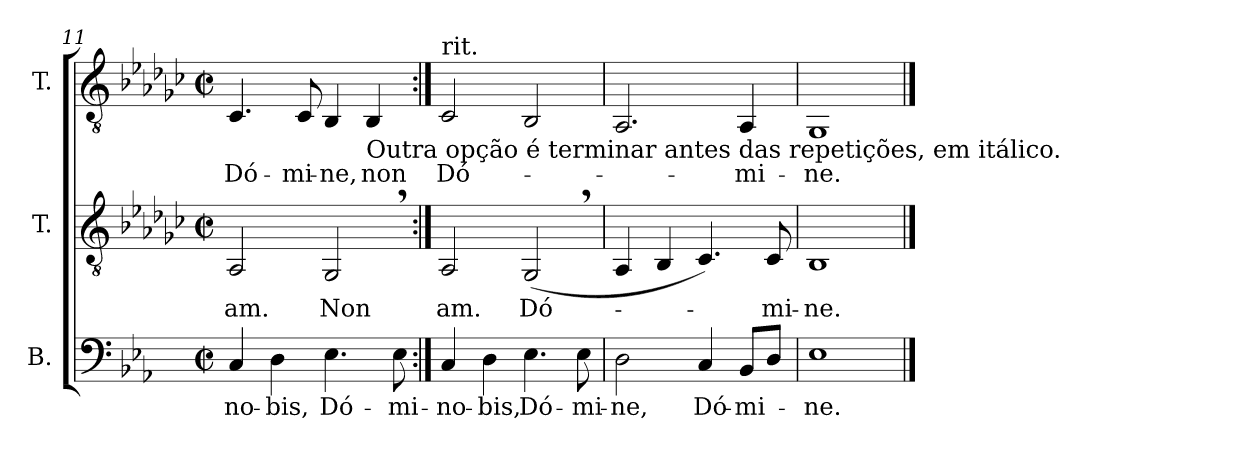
**kern	**text	**kern	**text	**kern	**text
*part3	*part3	*part2	*part2	*part1	*part1
*staff3	*staff3	*staff2	*staff2	*staff1	*staff1
*I"B.	*	*I"T.	*	*I"T.	*
*clefF4	*	*clefGv2	*	*clefGv2	*
*	*	*ITrd2c3	*	*ITrd2c3	*
*k[b-e-a-]	*	*k[b-e-a-]	*	*k[b-e-a-]	*
*E-:	*	*E-:	*	*E-:	*
*M2/2	*	*M2/2	*	*M2/2	*
*met(c|)	*	*met(c|)	*	*met(c|)	*
=11	=11	=11	=11	=11	=11
!	!LO:LY:b:color=#000000	!	!	!	!
!	!	!	!LO:LY:b:color=#000000	!	!
!	!	!	!	!	!LO:LY:b:color=#000000
4Ci/	no-	2FFi/	-am.	4.AA-i/	Dó-
!	!LO:LY:b:color=#000000	!	!	!	!
4Di\	-bis,	.	.	.	.
!	!	!	!	!	!LO:LY:b:color=#000000
.	.	.	.	8AA-i/	-mi-
!	!LO:LY:b:color=#000000	!	!	!	!
!	!	!	!LO:LY:b:color=#000000	!	!
!	!	!	!	!	!LO:LY:b:color=#000000
4.E-i\	Dó-	2EE-,i/	Non	4GGi/	-ne,
!	!	!	!	!LO:TX:b:t=Outra opção é terminar antes das repetições, em itálico.	!
!	!	!	!	!	!LO:LY:b:color=#000000
.	.	.	.	4GGi/	non
!	!LO:LY:b:color=#000000	!	!	!	!
8E-i\	-mi-	.	.	.	.
=12:|!	=12:|!	=12:|!	=12:|!	=12:|!	=12:|!
!	!LO:LY:b:color=#000000	!	!	!	!
!	!	!	!LO:LY:b:color=#000000	!	!
!	!	!	!	!LO:TX:t=rit.	!
!	!	!	!	!	!LO:LY:b:color=#000000
4Ci/	-no-	2FFi/	am.	2AA-i/	Dó-
!	!LO:LY:b:color=#000000	!	!	!	!
4Di\	-bis,	.	.	.	.
!	!LO:LY:b:color=#000000	!	!	!	!
!	!	!	!LO:LY:b:color=#000000	!	!
4.E-i\	Dó-	(2EE-,i/	Dó-	2GGi/	.
!	!LO:LY:b:color=#000000	!	!	!	!
8E-i\	-mi-	.	.	.	.
=13	=13	=13	=13	=13	=13
!	!LO:LY:b:color=#000000	!	!	!	!
2Di\	-ne,	4FFi/	.	2.FFi/	.
.	.	4GGi/	.	.	.
!	!LO:LY:b:color=#000000	!	!	!	!
4Ci/	Dó-	4.AA-i/)	.	.	.
!	!LO:LY:b:color=#000000	!	!	!	!
!	!	!	!	!	!LO:LY:b:color=#000000
8BB-i/L	-mi-	.	.	4FFi/	-mi-
!	!	!	!LO:LY:b:color=#000000	!	!
8Di/J	.	8AA-i/	-mi-	.	.
=14	=14	=14	=14	=14	=14
!	!LO:LY:b:color=#000000	!	!	!	!
!	!	!	!LO:LY:b:color=#000000	!	!
!	!	!	!	!	!LO:LY:b:color=#000000
1E-i	-ne.	1GGi	-ne.	1EE-i	-ne.
==	==	==	==	==	==
*-	*-	*-	*-	*-	*-
